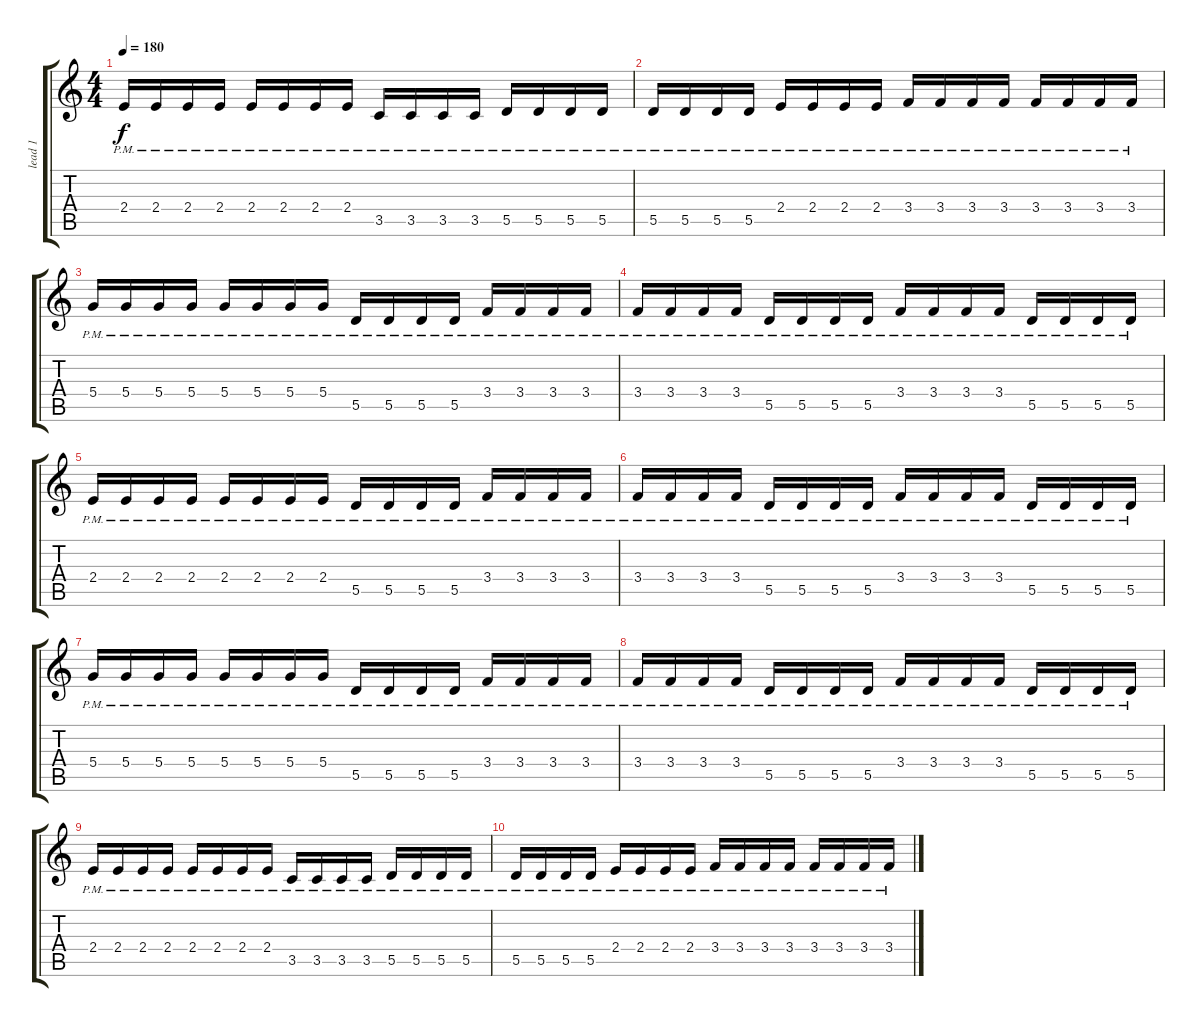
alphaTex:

\track ("lead 1" "lead 1") {instrument distortionguitar}
\staff {score tabs}
\tuning (E4 B3 G3 D3 A2 D2) {hide}
\ts (4 4)
\tempo 180
\clef g2
\ks c
2.4{pm}.16{dy f} 2.4{pm}.16 2.4{pm}.16 2.4{pm}.16 2.4{pm}.16 2.4{pm}.16 2.4{pm}.16 2.4{pm}.16 3.5{pm}.16 3.5{pm}.16 3.5{pm}.16 3.5{pm}.16 5.5{pm}.16 5.5{pm}.16 5.5{pm}.16 5.5{pm}.16 |
5.5{pm}.16 5.5{pm}.16 5.5{pm}.16 5.5{pm}.16 2.4{pm}.16 2.4{pm}.16 2.4{pm}.16 2.4{pm}.16 3.4{pm}.16 3.4{pm}.16 3.4{pm}.16 3.4{pm}.16 3.4{pm}.16 3.4{pm}.16 3.4{pm}.16 3.4{pm}.16 |
5.4{pm}.16{volume 8 instrument overdrivenguitar} 5.4{pm}.16 5.4{pm}.16 5.4{pm}.16 5.4{pm}.16 5.4{pm}.16 5.4{pm}.16 5.4{pm}.16 5.5{pm}.16 5.5{pm}.16 5.5{pm}.16 5.5{pm}.16 3.4{pm}.16 3.4{pm}.16 3.4{pm}.16 3.4{pm}.16 |
3.4{pm}.16 3.4{pm}.16 3.4{pm}.16 3.4{pm}.16 5.5{pm}.16 5.5{pm}.16 5.5{pm}.16 5.5{pm}.16 3.4{pm}.16 3.4{pm}.16 3.4{pm}.16 3.4{pm}.16 5.5{pm}.16 5.5{pm}.16 5.5{pm}.16 5.5{pm}.16 |
2.4{pm}.16 2.4{pm}.16 2.4{pm}.16 2.4{pm}.16 2.4{pm}.16 2.4{pm}.16 2.4{pm}.16 2.4{pm}.16 5.5{pm}.16 5.5{pm}.16 5.5{pm}.16 5.5{pm}.16 3.4{pm}.16 3.4{pm}.16 3.4{pm}.16 3.4{pm}.16 |
3.4{pm}.16 3.4{pm}.16 3.4{pm}.16 3.4{pm}.16 5.5{pm}.16 5.5{pm}.16 5.5{pm}.16 5.5{pm}.16 3.4{pm}.16 3.4{pm}.16 3.4{pm}.16 3.4{pm}.16 5.5{pm}.16 5.5{pm}.16 5.5{pm}.16 5.5{pm}.16 |
5.4{pm}.16 5.4{pm}.16 5.4{pm}.16 5.4{pm}.16 5.4{pm}.16 5.4{pm}.16 5.4{pm}.16 5.4{pm}.16 5.5{pm}.16 5.5{pm}.16 5.5{pm}.16 5.5{pm}.16 3.4{pm}.16 3.4{pm}.16 3.4{pm}.16 3.4{pm}.16 |
3.4{pm}.16 3.4{pm}.16 3.4{pm}.16 3.4{pm}.16 5.5{pm}.16 5.5{pm}.16 5.5{pm}.16 5.5{pm}.16 3.4{pm}.16 3.4{pm}.16 3.4{pm}.16 3.4{pm}.16 5.5{pm}.16 5.5{pm}.16 5.5{pm}.16 5.5{pm}.16 |
2.4{pm}.16 2.4{pm}.16 2.4{pm}.16 2.4{pm}.16 2.4{pm}.16 2.4{pm}.16 2.4{pm}.16 2.4{pm}.16 3.5{pm}.16 3.5{pm}.16 3.5{pm}.16 3.5{pm}.16 5.5{pm}.16 5.5{pm}.16 5.5{pm}.16 5.5{pm}.16 |
5.5{pm}.16 5.5{pm}.16 5.5{pm}.16 5.5{pm}.16 2.4{pm}.16 2.4{pm}.16 2.4{pm}.16 2.4{pm}.16 3.4{pm}.16 3.4{pm}.16 3.4{pm}.16 3.4{pm}.16 3.4{pm}.16 3.4{pm}.16 3.4{pm}.16 3.4{pm}.16
